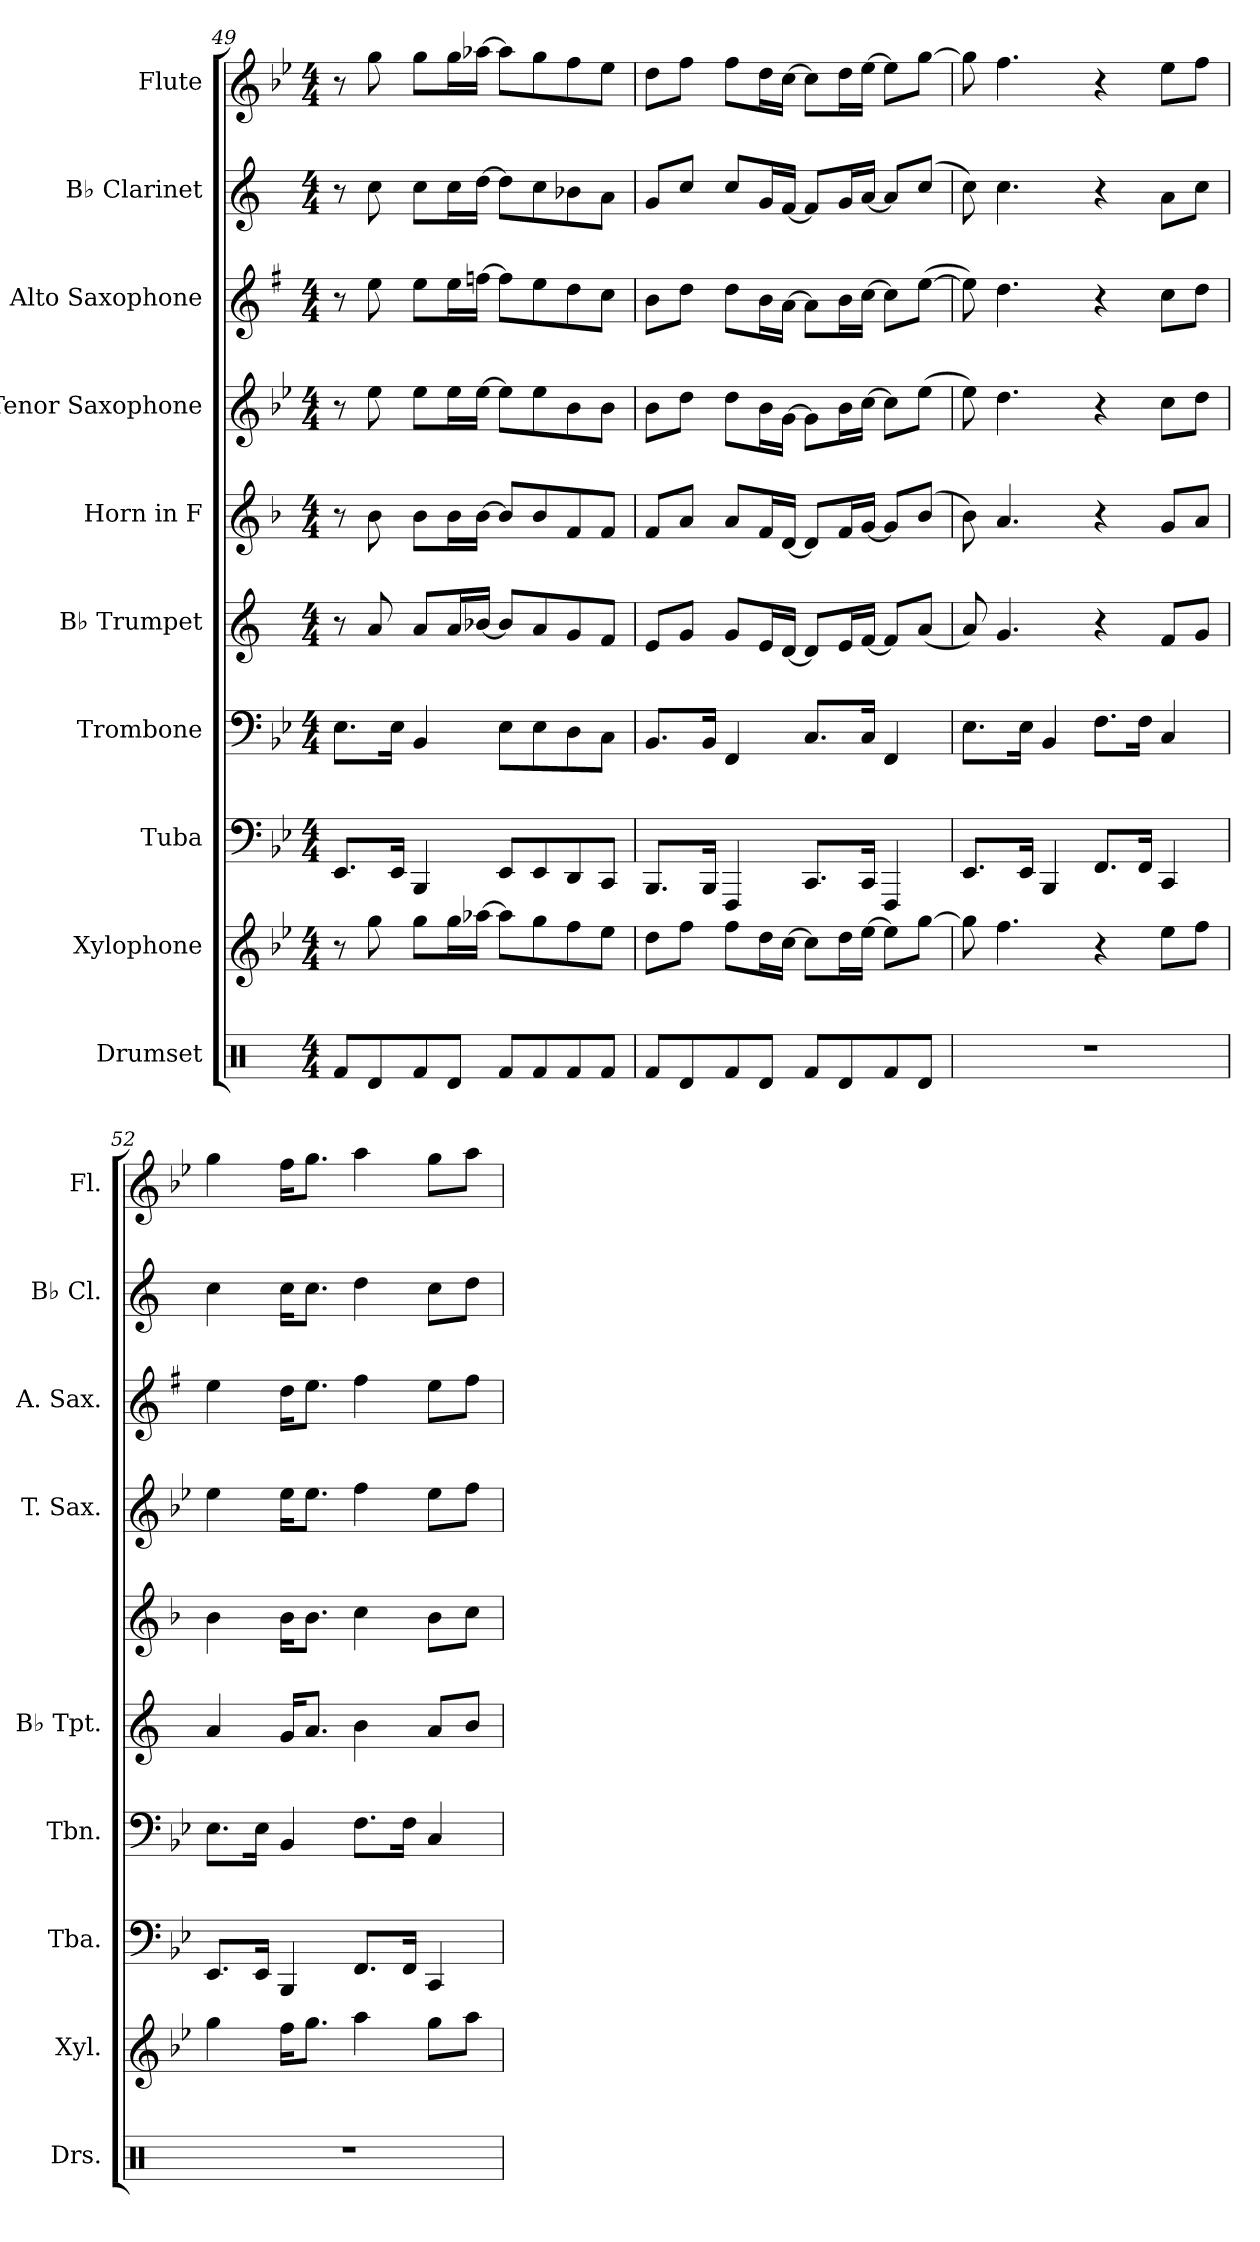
**kern	**kern	**kern	**kern	**kern	**kern	**kern	**kern	**kern	**kern
*part10	*part9	*part8	*part7	*part6	*part5	*part4	*part3	*part2	*part1
*staff10	*staff9	*staff8	*staff7	*staff6	*staff5	*staff4	*staff3	*staff2	*staff1
*I"Drumset	*I"Xylophone	*I"Tuba	*I"Trombone	*I"B♭ Trumpet	*I"Horn in F	*I"Tenor Saxophone	*I"Alto Saxophone	*I"B♭ Clarinet	*I"Flute
*I'Drs.	*I'Xyl.	*I'Tba.	*I'Tbn.	*I'B♭ Tpt.	*	*I'T. Sax.	*I'A. Sax.	*I'B♭ Cl.	*I'Fl.
!!LO:PB:g=z
*clefX	*clefG2	*clefF4	*clefF4	*clefG2	*clefG2	*clefG2	*clefG2	*clefG2	*clefG2
*	*ITrd-7c-12	*	*	*ITrd1c2	*ITrd4c7	*ITrd8c14	*ITrd5c9	*ITrd1c2	*
*k[]	*k[b-e-]	*k[b-e-]	*k[b-e-]	*k[b-e-]	*k[b-e-]	*k[b-e-]	*k[b-e-]	*k[b-e-]	*k[b-e-]
*M4/4	*M4/4	*M4/4	*M4/4	*M4/4	*M4/4	*M4/4	*M4/4	*M4/4	*M4/4
=49	=49	=49	=49	=49	=49	=49	=49	=49	=49
8Rf/L	8r	8.EE-/L	8.E-\L	8r	8r	8r	8r	8r	8r
8Rd/	8ggg\	.	.	8g/	8e-\	8e-\	8g\	8b-\	8gg\
.	.	16EE-/Jk	16E-\Jk	.	.	.	.	.	.
8Rf/	8ggg\L	4BBB-/	4BB-/	8g/L	8e-\L	8e-\L	8g\L	8b-\L	8gg\L
8Rd/J	16ggg\L	.	.	16g/L	16e-\L	16e-\L	16g\L	16b-\L	16gg\L
.	[16aaa-X\JJ	.	.	[16a-X/JJ	[16e-\JJ	[16e-\JJ	[16a-X\JJ	[16cc\JJ	[16aa-X\JJ
8Rf/L	8aaa-\L]	8EE-/L	8E-\L	8a-/L]	8e-/L]	8e-\L]	8a-\L]	8cc\L]	8aa-\L]
8Rf/	8ggg\	8EE-/	8E-\	8g/	8e-/	8e-\	8g\	8b-\	8gg\
8Rf/	8fff\	8DD/	8D\	8f/	8B-/	8B-\	8f\	8a-X\	8ff\
8Rf/J	8eee-\J	8CC/J	8C\J	8e-/J	8B-/J	8B-\J	8e-\J	8g\J	8ee-\J
=50	=50	=50	=50	=50	=50	=50	=50	=50	=50
8Rf/L	8ddd\L	8.BBB-/L	8.BB-/L	8d/L	8B-/L	8B-\L	8d\L	8f/L	8dd\L
8Rd/	8fff\J	.	.	8f/J	8d/J	8d\J	8f\J	8b-/J	8ff\J
.	.	16BBB-/Jk	16BB-/Jk	.	.	.	.	.	.
8Rf/	8fff\L	4FFF/	4FF/	8f/L	8d/L	8d\L	8f\L	8b-/L	8ff\L
8Rd/J	16ddd\L	.	.	16d/L	16B-/L	16B-\L	16d\L	16f/L	16dd\L
.	[16ccc\JJ	.	.	[16c/JJ	[16G/JJ	[16G\JJ	[16c\JJ	[16e-/JJ	[16cc\JJ
8Rf/L	8ccc\L]	8.CC/L	8.C/L	8c/L]	8G/L]	8G\L]	8c\L]	8e-/L]	8cc\L]
8Rd/	16ddd\L	.	.	16d/L	16B-/L	16B-\L	16d\L	16f/L	16dd\L
.	[16eee-\JJ	16CC/Jk	16C/Jk	[16e-/JJ	[16c/JJ	[16c\JJ	[16e-\JJ	[16g/JJ	[16ee-\JJ
8Rf/	8eee-\L]	4FFF/	4FF/	8e-/L]	8c/L]	8c\L]	8e-\L]	8g/L]	8ee-\L]
8Rd/J	[8ggg\J	.	.	(8g/J	(8e-/J	(8e-\J	([8g\J	(8b-/J	[8gg\J
=51	=51	=51	=51	=51	=51	=51	=51	=51	=51
1r	8ggg\]	8.EE-/L	8.E-\L	8g/)	8e-\)	8e-\)	8g\])	8b-\)	8gg\]
.	4.fff\	.	.	4.f/	4.d/	4.d\	4.f\	4.b-\	4.ff\
.	.	16EE-/Jk	16E-\Jk	.	.	.	.	.	.
.	.	4BBB-/	4BB-/	.	.	.	.	.	.
.	4r	8.FF/L	8.F\L	4r	4r	4r	4r	4r	4r
.	.	16FF/Jk	16F\Jk	.	.	.	.	.	.
.	8eee-\L	4CC/	4C/	8e-/L	8c/L	8c\L	8e-\L	8g\L	8ee-\L
.	8fff\J	.	.	8f/J	8d/J	8d\J	8f\J	8b-\J	8ff\J
=52	=52	=52	=52	=52	=52	=52	=52	=52	=52
1r	4ggg\	8.EE-/L	8.E-\L	4g/	4e-\	4e-\	4g\	4b-\	4gg\
.	.	16EE-/Jk	16E-\Jk	.	.	.	.	.	.
.	16fff\KL	4BBB-/	4BB-/	16f/KL	16e-\KL	16e-\KL	16f\KL	16b-\KL	16ff\KL
.	8.ggg\J	.	.	8.g/J	8.e-\J	8.e-\J	8.g\J	8.b-\J	8.gg\J
.	4aaa\	8.FF/L	8.F\L	4a\	4f\	4f\	4a\	4cc\	4aa\
.	.	16FF/Jk	16F\Jk	.	.	.	.	.	.
.	8ggg\L	4CC/	4C/	8g/L	8e-\L	8e-\L	8g\L	8b-\L	8gg\L
.	8aaa\J	.	.	8a/J	8f\J	8f\J	8a\J	8cc\J	8aa\J
=	=	=	=	=	=	=	=	=	=
*-	*-	*-	*-	*-	*-	*-	*-	*-	*-
